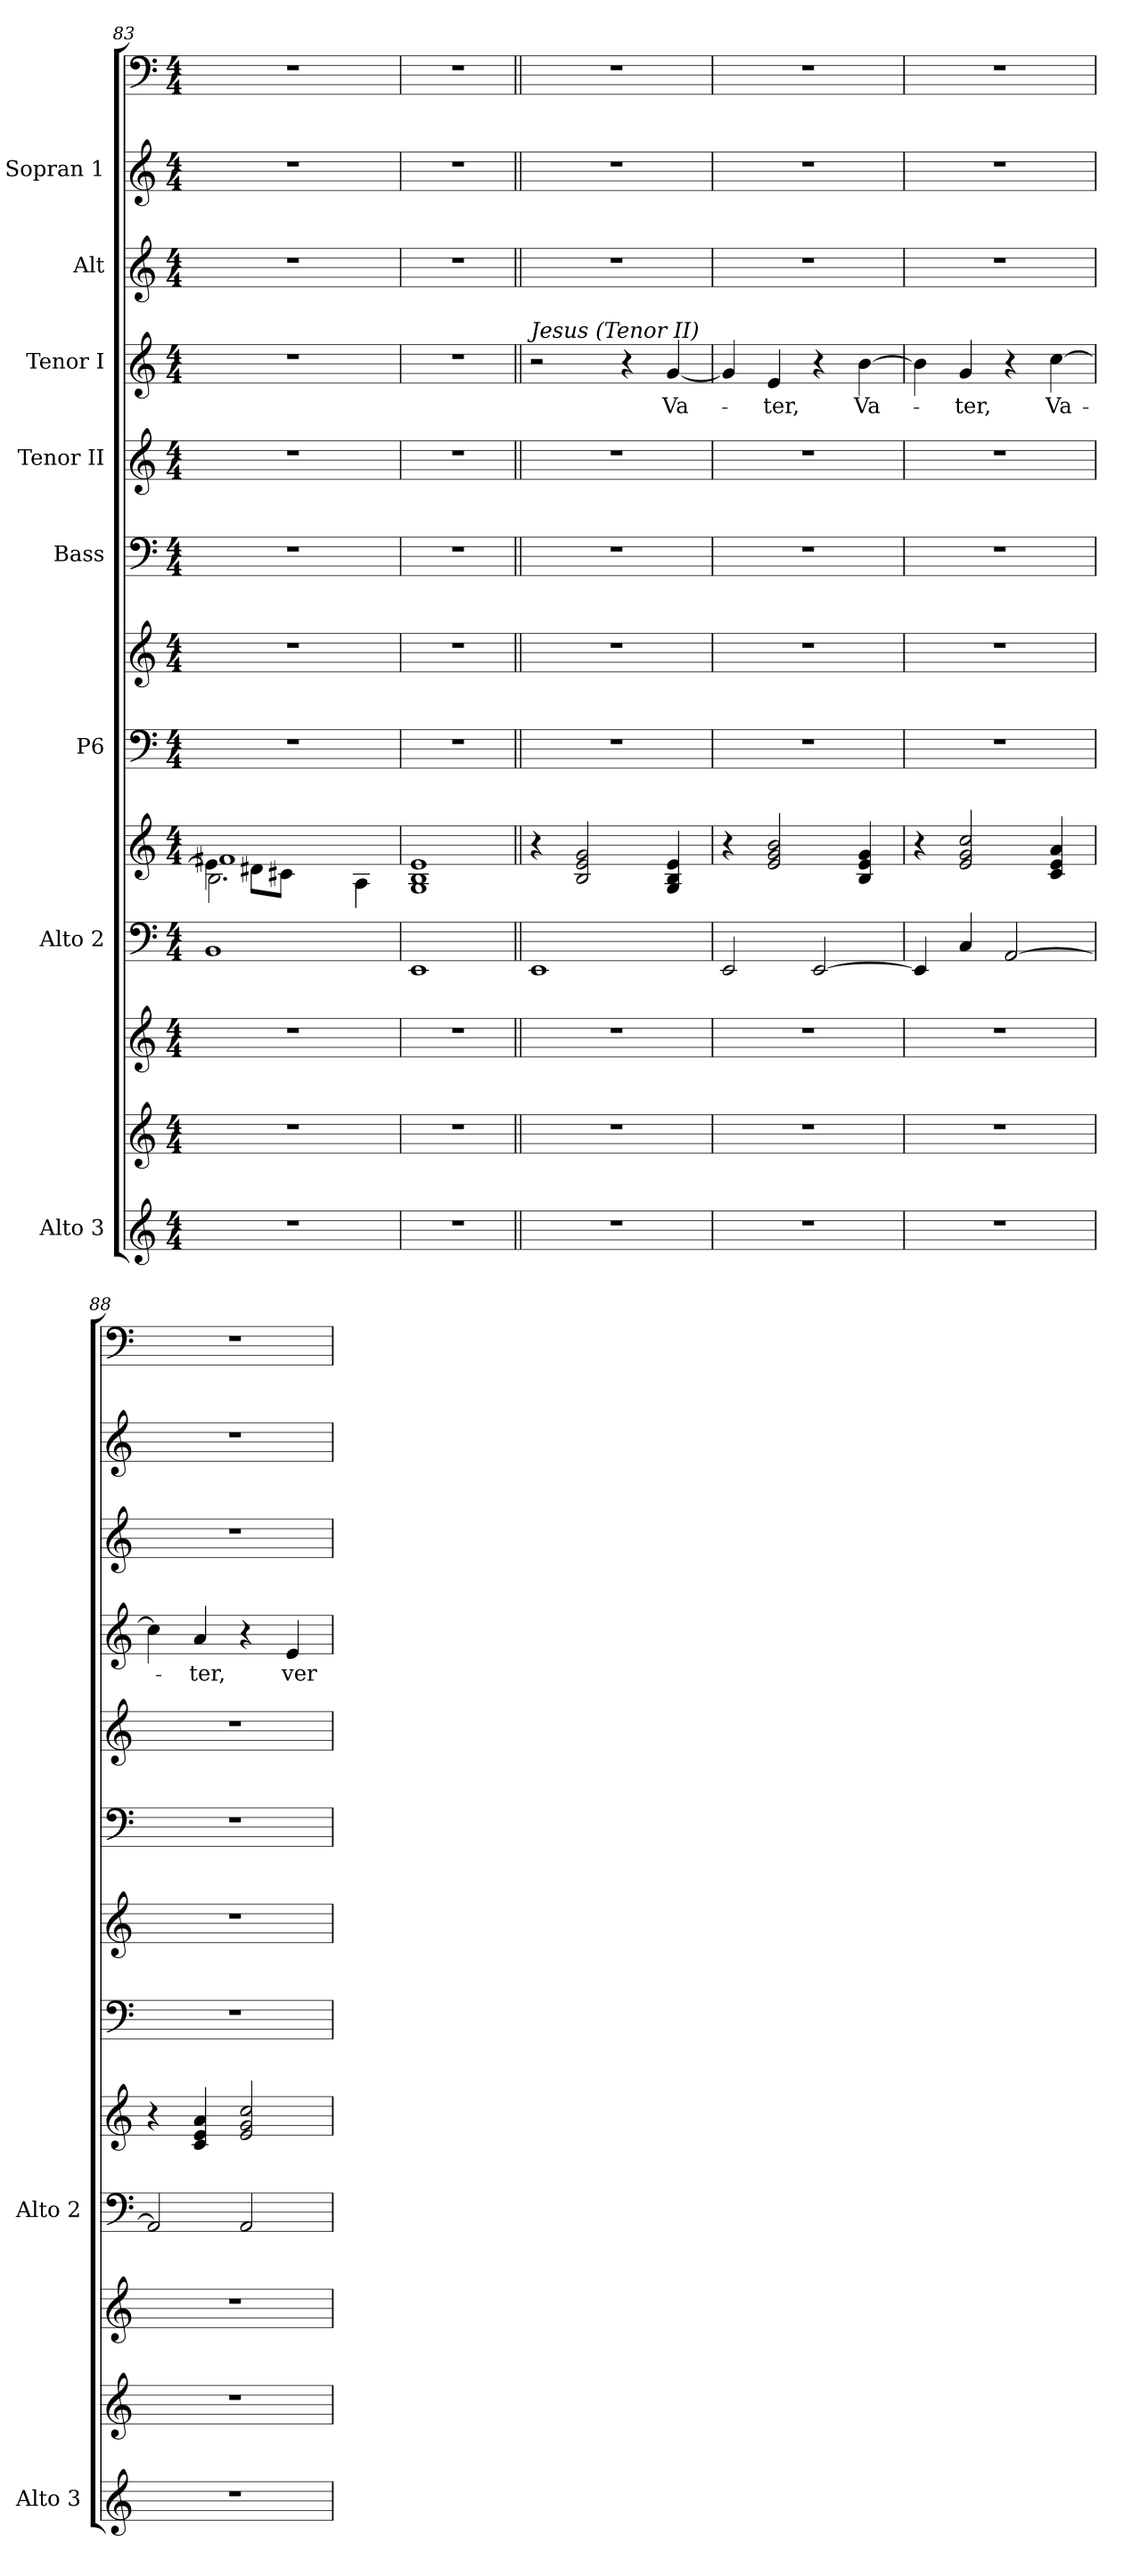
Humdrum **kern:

**kern	**kern	**kern	**kern	**kern	**kern	**kern	**kern	**kern	**kern	**text	**kern	**kern	**kern
*part11	*part10	*part9	*part8	*part8	*part7	*part7	*part6	*part5	*part4	*part4	*part3	*part2	*part1
*staff13	*staff12	*staff11	*staff10	*staff9	*staff8	*staff7	*staff6	*staff5	*staff4	*staff4	*staff3	*staff2	*staff1
*I"Alto 3	*	*	*I"Alto 2	*	*I"P6	*	*I"Bass	*I"Tenor II	*I"Tenor I	*	*I"Alt	*I"Sopran 1	*
*I'Alto 3	*	*	*I'Alto 2	*	*	*	*	*	*	*	*	*	*
*clefG2	*clefG2	*clefG2	*clefF4	*clefG2	*clefF4	*clefG2	*clefF4	*clefG2	*clefG2	*	*clefG2	*clefG2	*clefF4
*	*ITrd7c12	*ITrd7c12	*	*	*	*	*	*ITrd7c12	*ITrd7c12	*	*	*	*
*k[]	*k[]	*k[]	*k[]	*k[]	*k[]	*k[]	*k[]	*k[]	*k[]	*	*k[]	*k[]	*k[]
*C:	*C:	*C:	*C:	*C:	*C:	*C:	*C:	*C:	*C:	*	*C:	*C:	*C:
*M4/4	*M4/4	*M4/4	*M4/4	*M4/4	*M4/4	*M4/4	*M4/4	*M4/4	*M4/4	*	*M4/4	*M4/4	*M4/4
=83	=83	=83	=83	=83	=83	=83	=83	=83	=83	=83	=83	=83	=83
*	*	*	*^	*^	*	*	*	*	*	*	*	*	*
*	*	*	*	*	*	*^	*	*	*	*	*	*	*	*	*
1r	1r	1r	1BB	1ryy	4e\]	1f#X	2.B\	1r	1r	1r	1r	1r	.	1r	1r	1r
.	.	.	.	.	8d#X\L	.	.	.	.	.	.	.	.	.	.	.
.	.	.	.	.	8c#X\J	.	.	.	.	.	.	.	.	.	.	.
.	.	.	.	.	4ryy	.	.	.	.	.	.	.	.	.	.	.
.	.	.	.	.	4A\	.	4A\	.	.	.	.	.	.	.	.	.
=84	=84	=84	=84	=84	=84	=84	=84	=84	=84	=84	=84	=84	=84	=84	=84	=84
1r	1r	1r	1EE	1ryy	1ryy	1ryy	1G 1B 1e	1r	1r	1r	1r	1r	.	1r	1r	1r
!!LO:LB:g=z
=85||	=85||	=85||	=85||	=85||	=85||	=85||	=85||	=85||	=85||	=85||	=85||	=85||	=85||	=85||	=85||	=85||
!	!	!	!	!	!	!	!	!	!	!	!	!LO:TX:a:i:t=Jesus (Tenor II)	!	!	!	!
1r	1r	1r	1EE	1ryy	1ryy	1ryy	4r	1r	1r	1r	1r	2r	.	1r	1r	1r
.	.	.	.	.	.	.	2B/ 2e/ 2g/	.	.	.	.	.	.	.	.	.
.	.	.	.	.	.	.	.	.	.	.	.	4r	.	.	.	.
!	!	!	!	!	!	!	!	!	!	!	!	!	!LO:LY:b	!	!	!
.	.	.	.	.	.	.	4G/ 4B/ 4e/	.	.	.	.	[<4G/	Va-	.	.	.
=86	=86	=86	=86	=86	=86	=86	=86	=86	=86	=86	=86	=86	=86	=86	=86	=86
1r	1r	1r	2EE/	1ryy	1ryy	1ryy	4r	1r	1r	1r	1r	4G/]	.	1r	1r	1r
!	!	!	!	!	!	!	!	!	!	!	!	!	!LO:LY:b	!	!	!
.	.	.	.	.	.	.	2e/ 2g/ 2b/	.	.	.	.	4E/	-ter,	.	.	.
.	.	.	[<2EE/	.	.	.	.	.	.	.	.	4r	.	.	.	.
!	!	!	!	!	!	!	!	!	!	!	!	!	!LO:LY:b	!	!	!
.	.	.	.	.	.	.	4B/ 4e/ 4g/	.	.	.	.	[>4B\	Va-	.	.	.
=87	=87	=87	=87	=87	=87	=87	=87	=87	=87	=87	=87	=87	=87	=87	=87	=87
1r	1r	1r	4EE/]	1ryy	1ryy	1ryy	4r	1r	1r	1r	1r	4B\]	.	1r	1r	1r
!	!	!	!	!	!	!	!	!	!	!	!	!	!LO:LY:b	!	!	!
.	.	.	4C/	.	.	.	2e/ 2g/ 2cc/	.	.	.	.	4G/	-ter,	.	.	.
.	.	.	[<2AA/	.	.	.	.	.	.	.	.	4r	.	.	.	.
!	!	!	!	!	!	!	!	!	!	!	!	!	!LO:LY:b	!	!	!
.	.	.	.	.	.	.	4c/ 4e/ 4a/	.	.	.	.	[>4c\	Va-	.	.	.
=88	=88	=88	=88	=88	=88	=88	=88	=88	=88	=88	=88	=88	=88	=88	=88	=88
1r	1r	1r	2AA/]	1ryy	1ryy	1ryy	4r	1r	1r	1r	1r	4c\]	.	1r	1r	1r
!	!	!	!	!	!	!	!	!	!	!	!	!	!LO:LY:b	!	!	!
.	.	.	.	.	.	.	4c/ 4e/ 4a/	.	.	.	.	4A/	-ter,	.	.	.
.	.	.	2AA/	.	.	.	2e/ 2g/ 2cc/	.	.	.	.	4r	.	.	.	.
!	!	!	!	!	!	!	!	!	!	!	!	!	!LO:LY:b	!	!	!
.	.	.	.	.	.	.	.	.	.	.	.	4E/	ver-	.	.	.
*	*	*	*v	*v	*	*	*	*	*	*	*	*	*	*	*	*
*	*	*	*	*v	*v	*v	*	*	*	*	*	*	*	*	*
=	=	=	=	=	=	=	=	=	=	=	=	=	=
*-	*-	*-	*-	*-	*-	*-	*-	*-	*-	*-	*-	*-	*-
